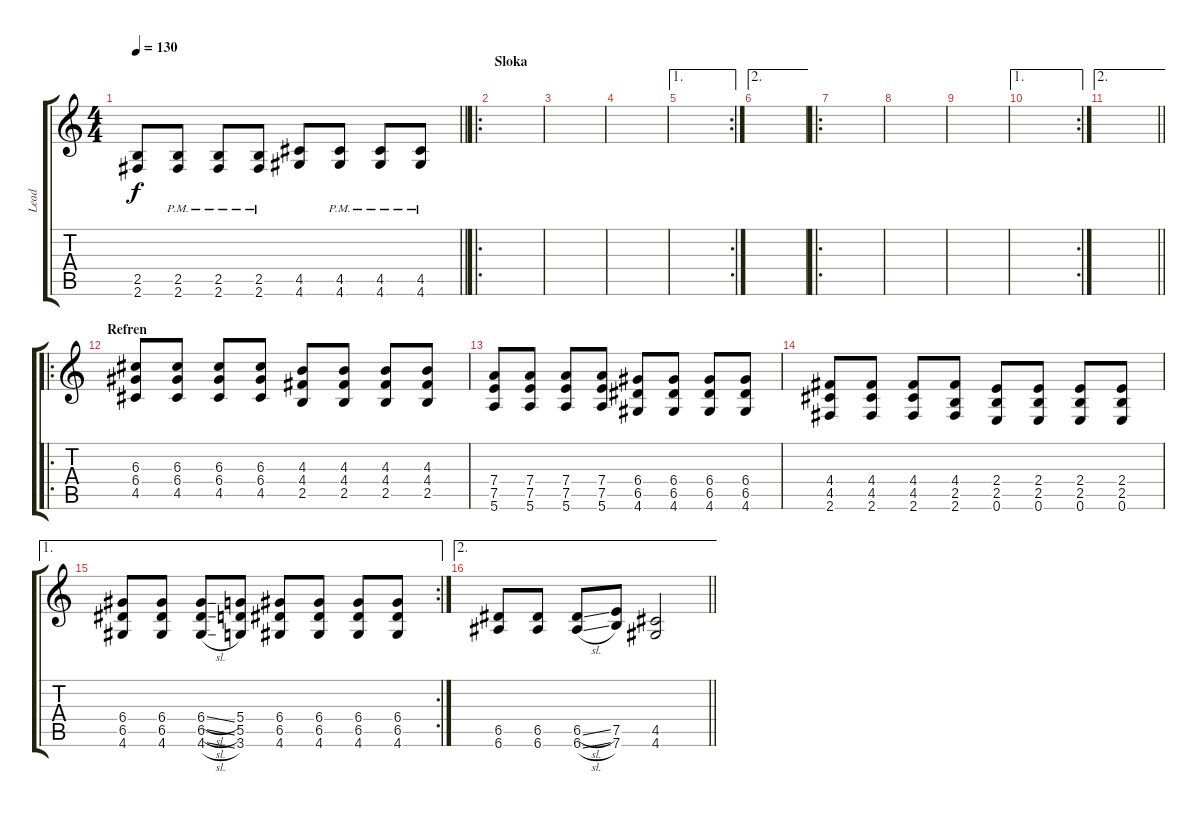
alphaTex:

\track ("Lead" "Lead") {instrument overdrivenguitar}
\staff {score tabs}
\tuning (E4 B3 G3 D3 A2 E2) {hide}
\ts (4 4)
\tempo 130
\clef g2
\barLineRight lightlight
\ks c
(2.5 2.6).8{dy f} (2.5{pm} 2.6{pm}).8 (2.5{pm} 2.6).8 (2.5{pm} 2.6{pm}).8 (4.5 4.6).8 (4.5{pm} 4.6{pm}).8 (4.5{pm} 4.6{pm}).8 (4.5{pm} 4.6{pm}).8 |
\ro
\section ("" "Sloka")
|
|
|
\ae 1
\rc 2
|
\ae 2
|
\ro
|
|
|
\ae 1
\rc 2
|
\ae 2
\barLineRight lightlight
|
\ro
\section ("" "Refren")
(6.3 6.4 4.5).8 (6.3 6.4 4.5).8 (6.3 6.4 4.5).8 (6.3 6.4 4.5).8 (4.3 4.4 2.5).8 (4.3 4.4 2.5).8 (4.3 4.4 2.5).8 (4.3 4.4 2.5).8 |
(7.4 7.5 5.6).8 (7.4 7.5 5.6).8 (7.4 7.5 5.6).8 (7.4 7.5 5.6).8 (6.4 6.5 4.6).8 (6.4 6.5 4.6).8 (6.4 6.5 4.6).8 (6.4 6.5 4.6).8 |
(4.4 4.5 2.6).8 (4.4 4.5 2.6).8 (4.4 4.5 2.6).8 (4.4 2.5 2.6).8 (2.4 2.5 0.6).8 (2.4 2.5 0.6).8 (2.4 2.5 0.6).8 (2.4 2.5 0.6).8 |
\ae 1
\rc 2
(6.4 6.5 4.6).8 (6.4 6.5 4.6).8 (6.4{sl} 6.5{sl} 4.6{sl}).8 (5.4 5.5 3.6).8 (6.4 6.5 4.6).8 (6.4 6.5 4.6).8 (6.4 6.5 4.6).8 (6.4 6.5 4.6).8 |
\ae 2
\barLineRight lightlight
(6.5 6.6).8 (6.5 6.6).8 (6.5{sl} 6.6{sl}).8 (7.5 7.6).8 (4.5 4.6).2
